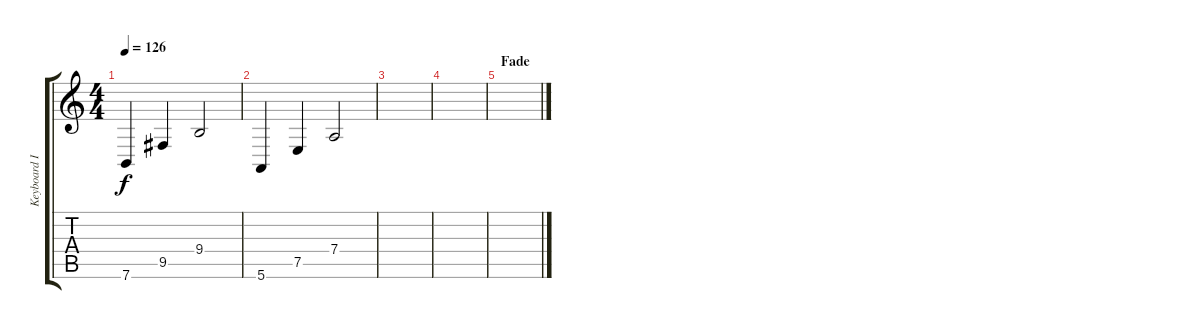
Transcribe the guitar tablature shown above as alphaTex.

\track ("Keyboard III" "Keyboard I") {instrument synthstrings1}
\staff {score tabs}
\tuning (E4 B3 G3 D3 A2 E2) {hide}
\ts (4 4)
\tempo 126
\clef g2
\ks c
7.6.4{dy f} 9.5.4 9.4.2 |
5.6.4 7.5.4 7.4.2 |
|
|
\section ("" "Fade")
